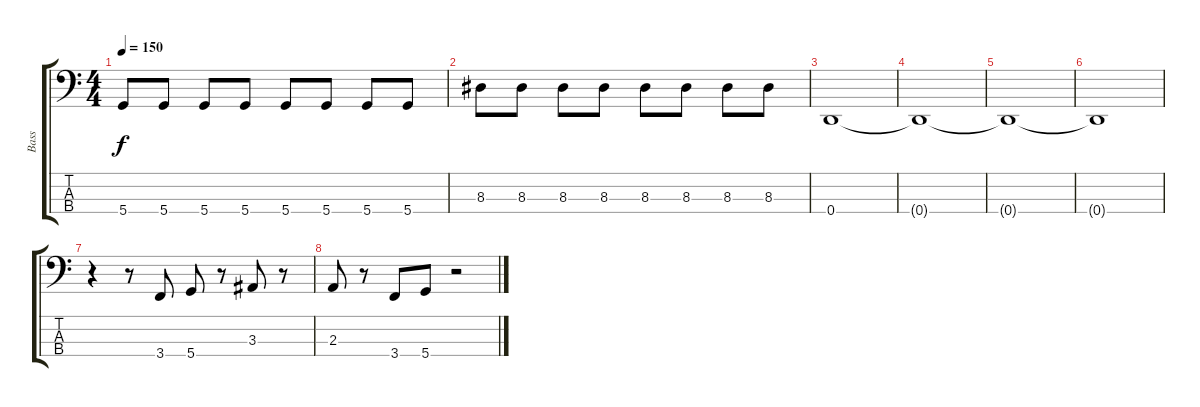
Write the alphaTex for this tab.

\track ("Bass" "Bass") {instrument electricbassfinger}
\staff {score tabs}
\tuning (F2 C2 G1 D1) {hide}
\ts (4 4)
\tempo 150
\clef f4
\ks c
5.4.8{dy f} 5.4.8 5.4.8 5.4.8 5.4.8 5.4.8 5.4.8 5.4.8 |
8.3.8 8.3.8 8.3.8 8.3.8 8.3.8 8.3.8 8.3.8 8.3.8 |
0.4.1 |
0.4{t}.1 |
0.4{t}.1 |
0.4{t}.1 |
r.4 r.8 3.4.8 5.4.8 r.8 3.3.8 r.8 |
2.3.8 r.8 3.4.8 5.4.8 r.2
